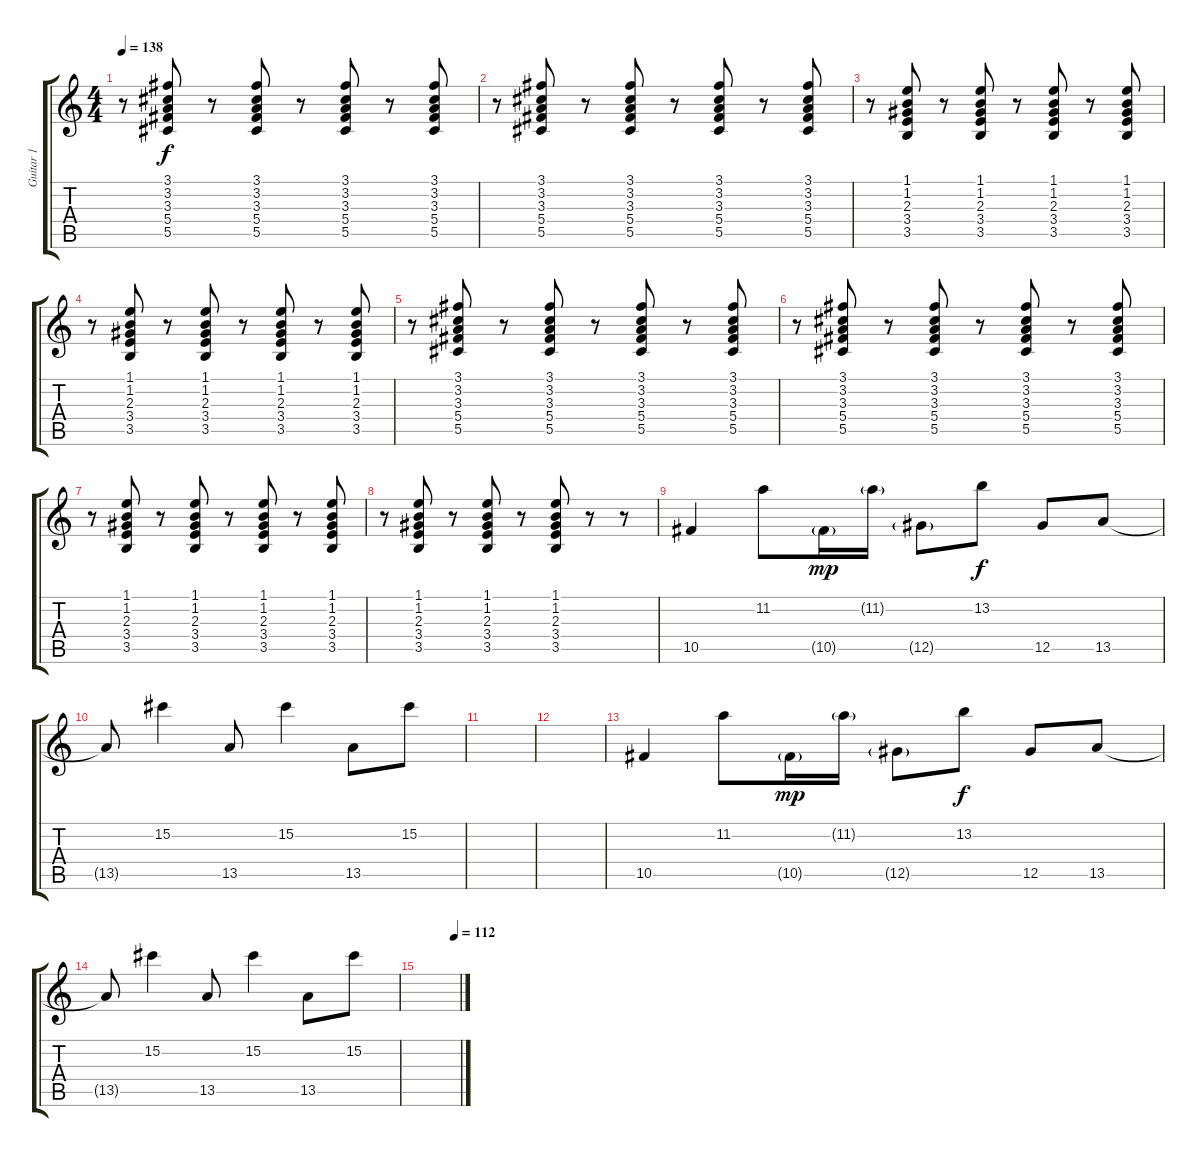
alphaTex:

\track ("Guitar 1" "Guitar 1") {instrument electricguitarclean}
\staff {score tabs}
\tuning (Eb4 Bb3 Gb3 Db3 Ab2 Db2) {hide}
\ts (4 4)
\tempo 138
\clef g2
\ks c
r.8{dy f volume 10} (3.1 3.2 3.3 5.4 5.5).8 r.8 (3.1 3.2 3.3 5.4 5.5).8 r.8 (3.1 3.2 3.3 5.4 5.5).8 r.8 (3.1 3.2 3.3 5.4 5.5).8 |
r.8 (3.1 3.2 3.3 5.4 5.5).8 r.8 (3.1 3.2 3.3 5.4 5.5).8 r.8 (3.1 3.2 3.3 5.4 5.5).8 r.8 (3.1 3.2 3.3 5.4 5.5).8 |
r.8{volume 8} (1.1 1.2 2.3 3.4 3.5).8 r.8 (1.1 1.2 2.3 3.4 3.5).8 r.8 (1.1 1.2 2.3 3.4 3.5).8 r.8 (1.1 1.2 2.3 3.4 3.5).8 |
r.8 (1.1 1.2 2.3 3.4 3.5).8 r.8 (1.1 1.2 2.3 3.4 3.5).8 r.8 (1.1 1.2 2.3 3.4 3.5).8 r.8 (1.1 1.2 2.3 3.4 3.5).8 |
r.8 (3.1 3.2 3.3 5.4 5.5).8 r.8 (3.1 3.2 3.3 5.4 5.5).8 r.8 (3.1 3.2 3.3 5.4 5.5).8 r.8 (3.1 3.2 3.3 5.4 5.5).8 |
r.8 (3.1 3.2 3.3 5.4 5.5).8 r.8 (3.1 3.2 3.3 5.4 5.5).8 r.8 (3.1 3.2 3.3 5.4 5.5).8 r.8 (3.1 3.2 3.3 5.4 5.5).8 |
r.8 (1.1 1.2 2.3 3.4 3.5).8 r.8 (1.1 1.2 2.3 3.4 3.5).8 r.8 (1.1 1.2 2.3 3.4 3.5).8 r.8 (1.1 1.2 2.3 3.4 3.5).8 |
r.8 (1.1 1.2 2.3 3.4 3.5).8 r.8 (1.1 1.2 2.3 3.4 3.5).8 r.8 (1.1 1.2 2.3 3.4 3.5).8 r.8 r.8 |
10.5.4{volume 12} 11.2.8 10.5{g}.16{dy mp} 11.2{g}.16 12.5{g}.8 13.2.8{dy f} 12.5.8 13.5.8 |
13.5{t}.8 15.2.4 13.5.8 15.2.4 13.5.8 15.2.8 |
|
|
10.5.4 11.2.8 10.5{g}.16{dy mp} 11.2{g}.16 12.5{g}.8 13.2.8{dy f} 12.5.8 13.5.8 |
13.5{t}.8 15.2.4 13.5.8 15.2.4 13.5.8 15.2.8 |
\tempo (112 0.875)
